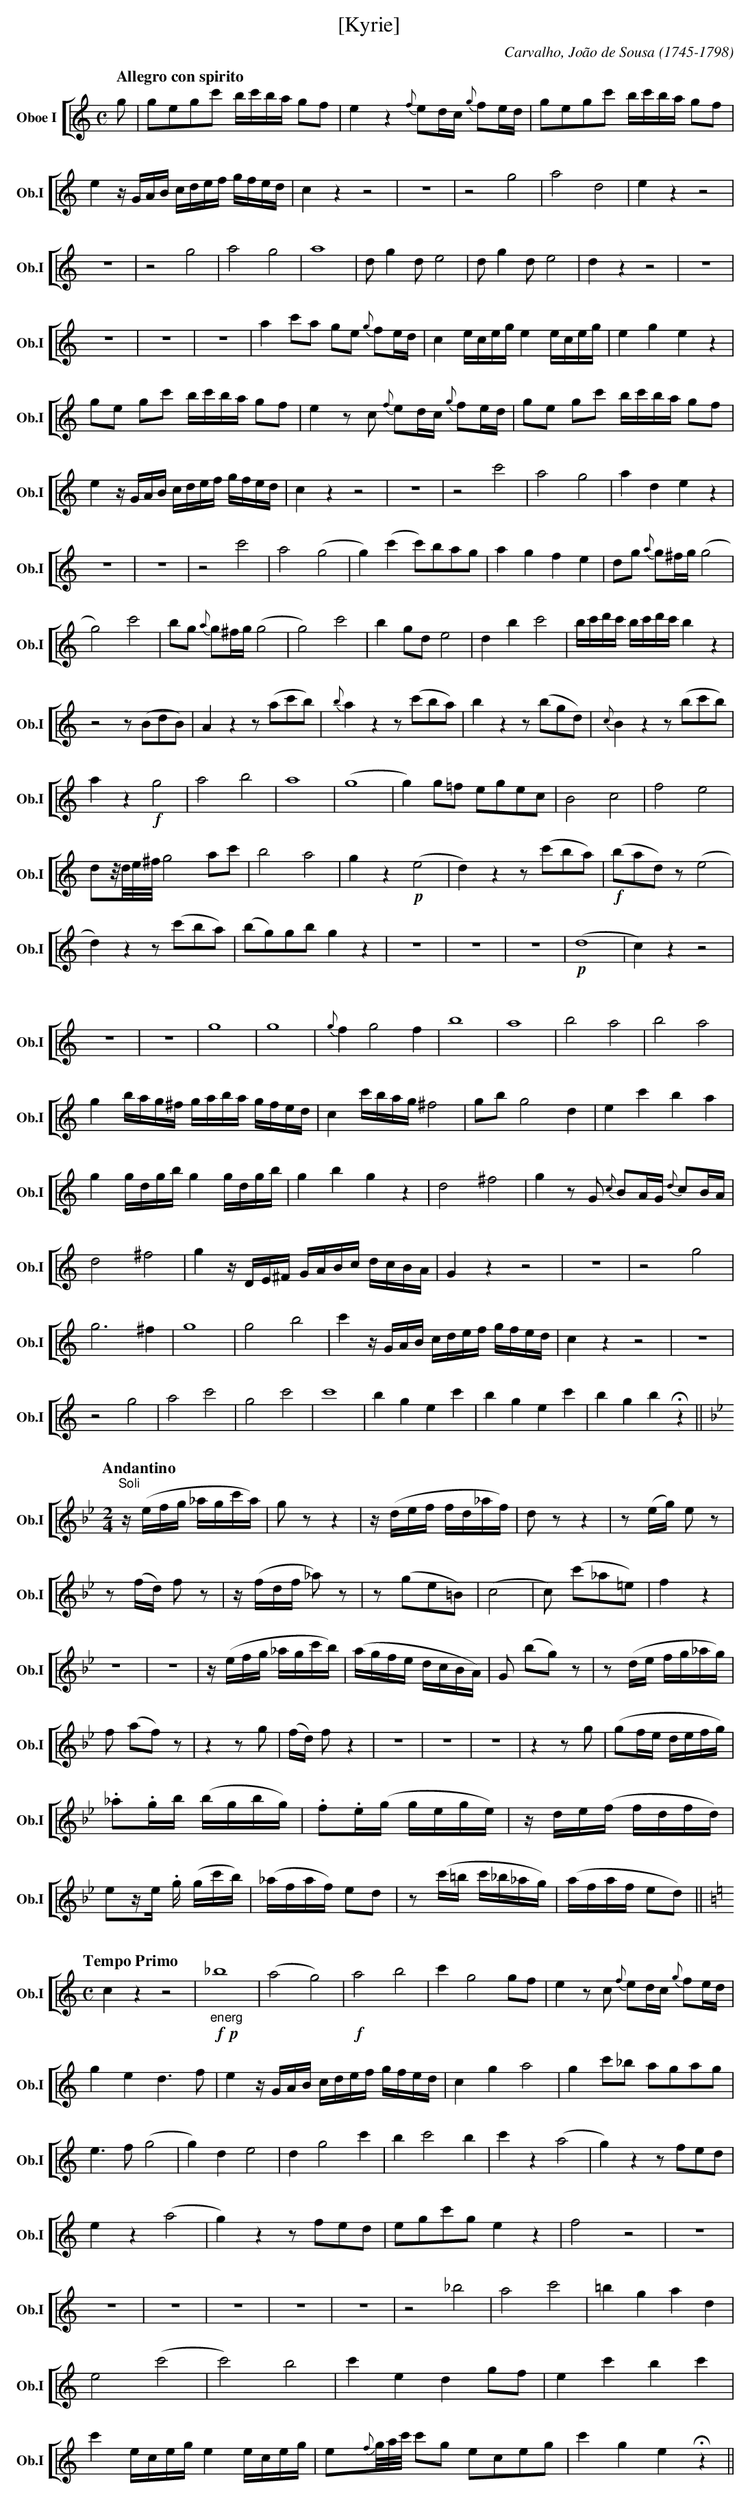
X:1
T:[Kyrie]
C:Carvalho, Jo\~ao de Sousa (1745-1798)
M:C
L:1/4
K:C
V: 1 clef=treble name="Oboe I" sname="Ob.I"
%%staves [( 1 )]
[Q:"Allegro con spirito"] g/2 | g/2e/2g/2c'/2 b1/4c'1/4b1/4a1/4 g/2f/2 | e z {f}e/2d1/4c1/4 {g}f/2e1/4d1/4 |g/2e/2g/2c'/2 b1/4c'1/4b1/4a1/4 g/2f/2 |e z/4 G/4A/4B/4 c1/4d1/4e1/4f1/4 g1/4f1/4e1/4d1/4|c z z2 | \
z4 |z2 g2 | a2 d2 | e z z2 | z4 | z2 g2 | \
a2 g2 | a4 | d/2 g d/2 e2 |d/2 g d/2 e2 | d z z2 |z4 | z4 | \
z4 | z4 | a c'/2a/2 g/2e/2 {g}f/2e1/4d1/4 | c e1/4c1/4e1/4g1/4e e1/4c1/4e1/4g1/4|e g e z | g/2e/2 g/2c'/2 b1/4c'1/4b1/4a1/4 g/2f/2 | e z/ c/2 {f}e/2d1/4c1/4 {g}f/2e1/4d1/4 | \
g/2e/2 g/2c'/2 b1/4c'1/4b1/4a1/4 g/2f/2 | e z/4 G/4A/4B/4 c1/4d1/4e1/4f1/4 g1/4f1/4e1/4d1/4 | c z z2 |z4 | z2 c'2 | a2 g2 | \
a d e z | z4 | z4 | z2 c'2 | a2 (g2 | g) (c' c'/2)b/2a/2g/2 | \
a g f e | d/2g/2 {a}g/2^f1/4g1/4 (g2 | g2) c'2 | b/2g/2 {a}g/2^f1/4g1/4 (g2 | g2) c'2 | b g/2d/2 e2 | \
d b c'2 | b1/4c'1/4d'1/4c'1/4 b1/4c'1/4d'1/4c'1/4b z | z2 z/2 (B/2d/2B/2 )| A z z/2 (a/2c'/2b/2 )| {b} a z z/2 (c'/2b/2a/2 )| b z z/2 (b/2g/2d/2 )| {c} B z z/2 (b/2c'/2b/2 ) | \
a z !f! g2 | a2 b2 | a4 | (g4 | g)g/2=f/2 e/2g/2e/2c/2 | B2 c2 | f2 e2 | \
d/2z///d1/8e1/8^f1/8 g2 a/2c'/2 | b2 a2 | g z (!p!e2 | d) z z/ (c'/2b/2a/2 )| !f! (b/2a/2d/2 ) z/2 (e2 | d) z z/2 (c'/2b/2a/2 )| (b/2g/2)g/2b/2 g z | \
z4 | z4 | z4 | !p! (d4 | c) z z2 | z4 |z4 | g4 | \
g4 | {g} f g2 f | b4 | a4 | b2 a2 | b2 a2 | g b1/4a1/4g1/4^f1/4 g1/4a1/4b1/4a1/4 g1/4f1/4e1/4d1/4| \
c c'1/4b1/4a1/4g1/4^f2 | g/2b/2 g2 d | e c' b a | g g1/4d1/4g1/4b1/4g g1/4d1/4g1/4b1/4| g b g z | d2 ^f2 | g z/2 G/2 {c}B/2A1/4G1/4 {d}c/2B1/4A1/4 | \
d2 ^f2 | g z1/4D/4E1/4^F1/4 G1/4A1/4B1/4c1/4 d1/4c1/4B1/4A1/4| G z z2 | z4 | z2 g2 | g2> ^f2 | g4 | \
g2 b2 | c' z1/4G1/4A1/4B1/4 c1/4d1/4e1/4f1/4 g1/4f1/4e1/4d1/4| c z z2 | z4 |z2 g2 |a2 c'2 | \
g2 c'2 | c'4 | b g e c' |b g e c' | b g b !fermata! z ||[Q:"Andantino"] "^Soli"[M:2/4] [K: Bb] z1/4 (e1/4f1/4g1/4 _a1/4g1/4c'1/4a1/4)| g/2 z/2 z | \
z/4 (d1/4e1/4f1/4 f1/4d1/4_a1/4f1/4 )| d/2 z/2 z | z/ (e1/4g1/4) e1/2 z/2| z/ (f/4d1/4 ) f/2 z/2 | z/4 (f1/4d1/4f1/4 _a/2 ) z/2 | z/2 (g/2e/2=B/2 )| (c2 | \
c/2) (c'/2_a/2=e/2 )| f z | z2 | z2 | z/4 (e1/4f1/4g1/4 _a1/4g1/4c'1/4b1/4)|(a1/4g1/4f1/4e1/4 d1/4c1/4B1/4A1/4)|G/2 (b1/2g1/2 )z/2 | \
z1/2 (d1/4e1/4 f1/4g1/4_a1/4g1/4 )|f/2 (a/2f/2 ) z/2 | z z/2 g/2 |(f1/4d1/4 ) f/2 z | z2 |z2 | z2 | \
z z/2 g/2 | (g/2f1/4e1/4 d1/4e1/4f1/4g1/4 )| ._a/2.g1/4b/4 (b/4g/4b/4g/4)|.f/2.e/4(g/4 g/4e/4g/4e/4 )|z/4 d/4e/4(f/4 f/4d/4f/4d/4 )| e/z//e// .g/4 (g/4c'/4b/4)| (_a/4f/4a/4f/4) e/2d/2 |z/2 (c'/4=b/4 c'/4_b/4_a/4g/4 )| \
(a/4f/4a/4f/4 e/2d/2 ) ||
[Q:"Tempo Primo"][M:C] [K:C] c z z2 | !f! !p! "_energ" _b4 |(a2 g2)| !f!a2 b2 |c' g2 g/2f/2 | e z/2 c/2 {f}e/2d/4c/4 {g}f/2e/4d/4 | \
g e d>f |e z/4 G/4A/4B/4 c/4d/4e/4f/4 g/4f/4e/4d/4 | c g a2 | g c'/2_b/2 a/2g/2a/2g/2 |e>f (g2 | g) d e2 | \
d g2 c' | b c'2 b |c' z (a2 |g) z z/2 f/2e/2d/2 | e z (a2 |g) z z/2  f/2e/2d/2 | \
e/2g/2c'/2g/2 e z | f2 z2 | z4 | z4 |z4 |z4 |z4 |z4 | \
z2 _b2 |a2 c'2 | =b g a d |e2 (c'2 |c'2) b2 |c' e d g/2f/2 | e c' b c' | \
c' e/4c/4e/4g/4e e/4c/4e/4g/4| e/2x/8{f}g/8a/8c'/8 c'/2g/2 e/2c/2e/2g/2 | c' g e !fermata! z || \
